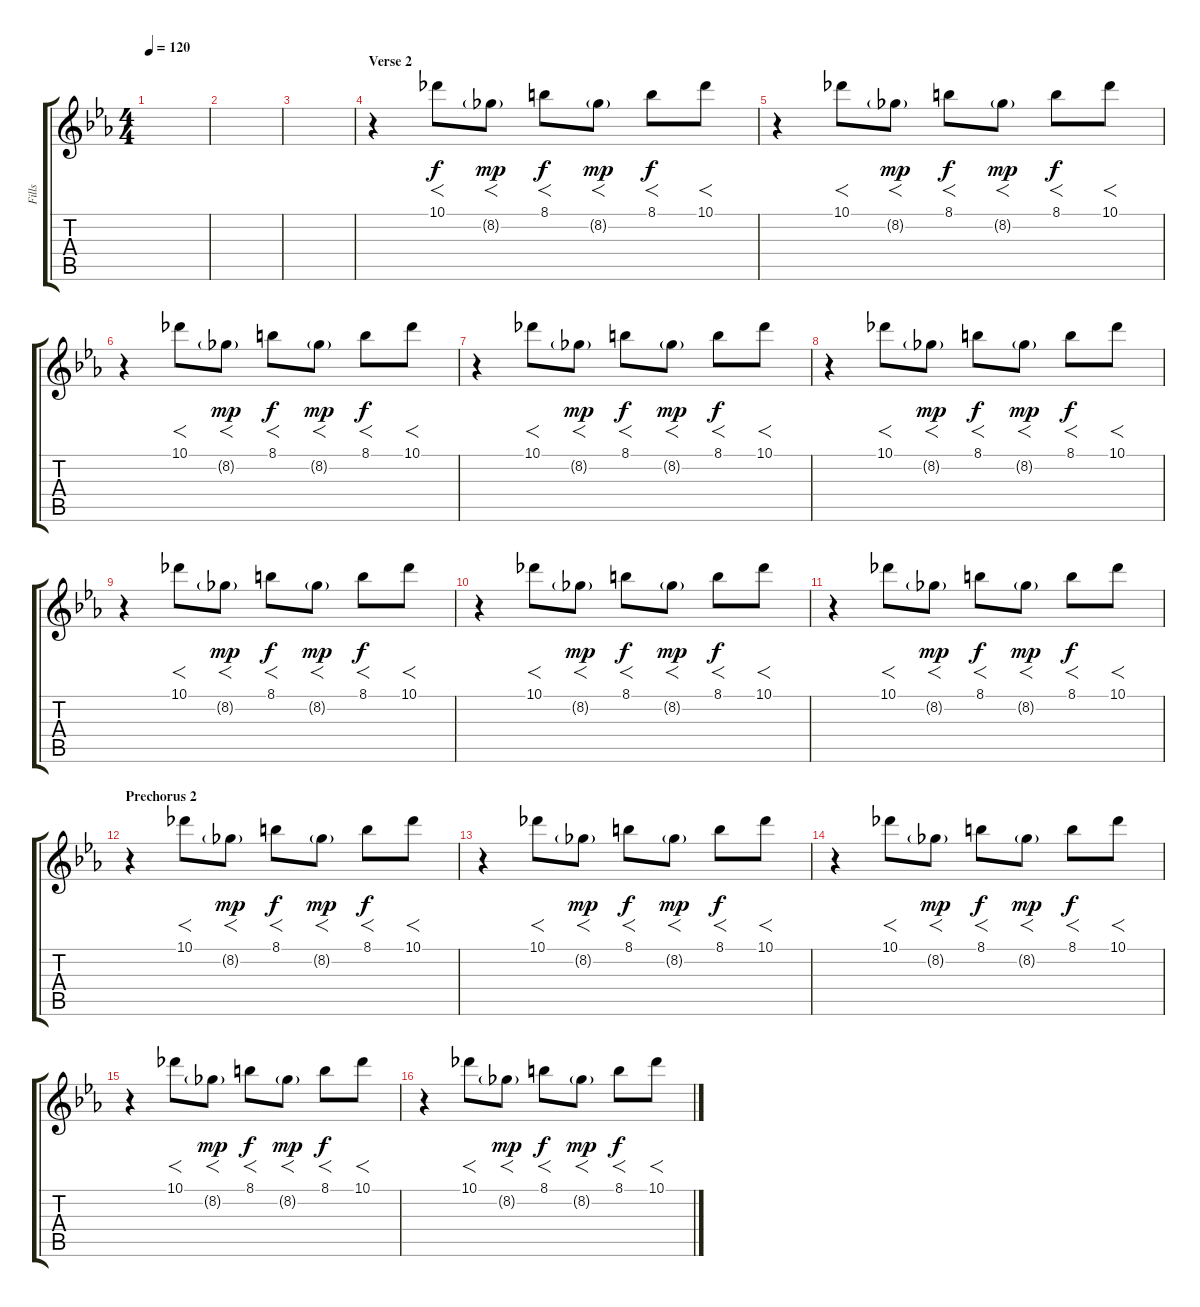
\track ("Fills" "Fills") {instrument overdrivenguitar}
\staff {score tabs}
\tuning (Eb4 Bb3 Gb3 Db3 Ab2 Db2) {hide}
\ts (4 4)
\tempo 120
\clef g2
\ks eb
|
|
|
\section ("" "Verse 2")
r.4 10.1.8{f} 8.2{g}.8{f dy mp} 8.1.8{f dy f} 8.2{g}.8{f dy mp} 8.1.8{f dy f} 10.1.8{f} |
r.4 10.1.8{f} 8.2{g}.8{f dy mp} 8.1.8{f dy f} 8.2{g}.8{f dy mp} 8.1.8{f dy f} 10.1.8{f} |
r.4 10.1.8{f} 8.2{g}.8{f dy mp} 8.1.8{f dy f} 8.2{g}.8{f dy mp} 8.1.8{f dy f} 10.1.8{f} |
r.4 10.1.8{f} 8.2{g}.8{f dy mp} 8.1.8{f dy f} 8.2{g}.8{f dy mp} 8.1.8{f dy f} 10.1.8{f} |
r.4 10.1.8{f} 8.2{g}.8{f dy mp} 8.1.8{f dy f} 8.2{g}.8{f dy mp} 8.1.8{f dy f} 10.1.8{f} |
r.4 10.1.8{f} 8.2{g}.8{f dy mp} 8.1.8{f dy f} 8.2{g}.8{f dy mp} 8.1.8{f dy f} 10.1.8{f} |
r.4 10.1.8{f} 8.2{g}.8{f dy mp} 8.1.8{f dy f} 8.2{g}.8{f dy mp} 8.1.8{f dy f} 10.1.8{f} |
r.4 10.1.8{f} 8.2{g}.8{f dy mp} 8.1.8{f dy f} 8.2{g}.8{f dy mp} 8.1.8{f dy f} 10.1.8{f} |
\section ("" "Prechorus 2")
r.4 10.1.8{f} 8.2{g}.8{f dy mp} 8.1.8{f dy f} 8.2{g}.8{f dy mp} 8.1.8{f dy f} 10.1.8{f} |
r.4 10.1.8{f} 8.2{g}.8{f dy mp} 8.1.8{f dy f} 8.2{g}.8{f dy mp} 8.1.8{f dy f} 10.1.8{f} |
r.4 10.1.8{f} 8.2{g}.8{f dy mp} 8.1.8{f dy f} 8.2{g}.8{f dy mp} 8.1.8{f dy f} 10.1.8{f} |
r.4 10.1.8{f} 8.2{g}.8{f dy mp} 8.1.8{f dy f} 8.2{g}.8{f dy mp} 8.1.8{f dy f} 10.1.8{f} |
r.4 10.1.8{f} 8.2{g}.8{f dy mp} 8.1.8{f dy f} 8.2{g}.8{f dy mp} 8.1.8{f dy f} 10.1.8{f}
